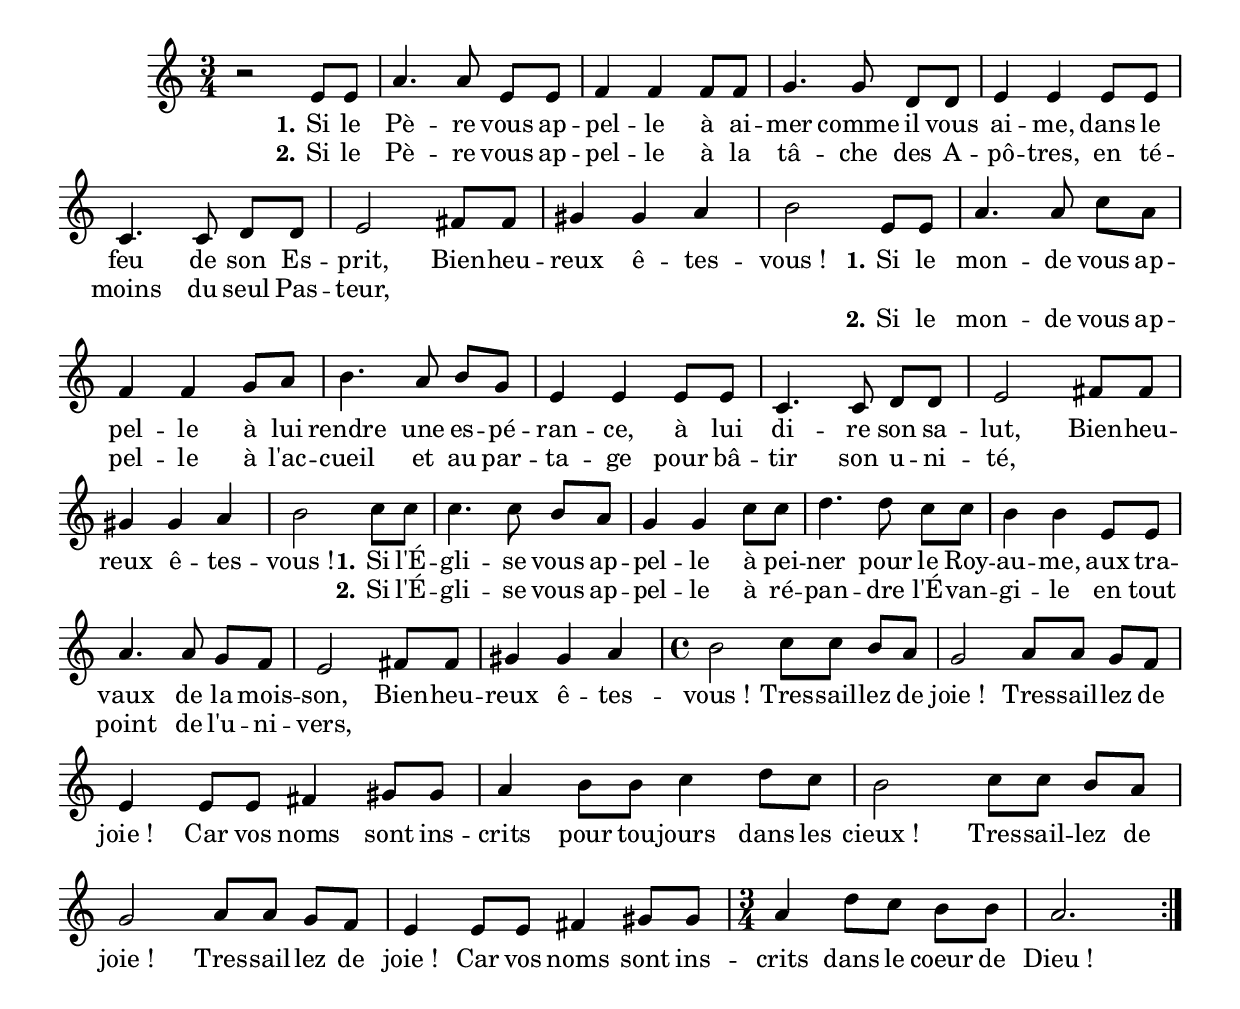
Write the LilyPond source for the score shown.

melody = {
  \key c \major
  \time 3/4
  \relative c' \repeat volta 2 {
    r2 e8 e |
    a4. a8 e[ e]
    f4 f f8 f
    g4. g8 d[ d]
    e4 e4 e8 e
    c4. c8 d[ d]
    e2 fis8 fis
    gis4 gis a
    b2 e,8 e
    a4. a8 c[ a]
    f4 f g8 a
    b4. a8 b[ g]
    e4 e e8[ e]
    c4. c8 d[ d]
    e2 fis8 fis
    gis4 gis a
    b2 c8 c
    c4. c8 b[ a]
    g4 g c8[ c]
    d4. d8 c[ c]
    b4 b e,8[ e]
    a4. a8 g[ f]
    e2 fis8[ fis]
    gis4 gis a

    \time 4/4
    b2 c8[ c] b[ a]
    g2 a8[ a] g[ f]
    e4 e8[ e] fis4 gis8[ gis]
    a4 b8[ b] c4 d8[ c]
    b2 c8[ c] b[ a]
    g2 a8[ a] g[ f]
    e4 e8[ e] fis4 gis8[ gis]

    \time 3/4
    a4 d8[ c] b[ b]
    a2.

  }
}

lyr = {
  << {
    \set stanza = #"1."
    \set associatedVoice = "melody"
    \lyricmode {
    Si le Pè -- re vous ap -- |
    pel -- le à ai -- |
    mer comme il vous |
    ai -- me, dans le |
    feu de son Es -- |
    prit,
  }
  } \new Lyrics {
    \set associatedVoice = "melody"
    \set stanza = #"2."
    \lyricmode {
    Si le
    Pè -- re vous ap --
    pel -- le à la
    tâ -- che des A --
    pô -- tres, en té --
    moins du seul Pas --
    teur,
  }
  } >>

    \lyricmode {
    Bien -- heu -- |
    reux ê -- tes -- |
    vous !
  }
    
  << {
    \set stanza = #"1."
    \lyricmode {
    Si le |
    mon -- de vous ap -- |
    pel -- le à lui |
    rendre une es -- pé -- |
    ran -- ce, à lui |
    di -- re son sa -- |
    lut,
  }
  } \new Lyrics {
    \set associatedVoice = "melody"
    \set stanza = #"2."
    \lyricmode {
    Si le
    mon -- de vous ap --
    pel -- le à l'ac --
    cueil et au par --
    ta -- ge pour bâ --
    tir son u -- ni -- té,
  }
  } >>
    
    \lyricmode {
    Bien -- heu -- |
    reux ê -- tes -- |
    vous !
  }
    
  << {
    \set stanza = #"1."
    \set associatedVoice = "melody"
    \lyricmode {
    Si l'É -- |
    gli -- se vous ap -- |
    pel -- le à pei -- |
    ner pour le Roy -- |
    au -- me, aux tra -- |
    vaux de la mois -- |
    son,
  }
  } \new Lyrics {
    \set associatedVoice = "melody"
    \set stanza = #"2."
    \lyricmode {
    Si l'É --
    gli -- se vous ap --
    pel -- le à ré --
    pan -- dre l'É -- van --
    gi -- le en tout
    point de l'u -- ni -- vers,
  }
  } >>
    
    \lyricmode {
    Bien -- heu -- |
    reux ê -- tes -- |
    vous !  Tres -- sail -- lez de |
    joie ! Tres -- sail -- lez de |
    joie ! Car vos noms sont ins -- |
    crits pour tou -- jours dans les |
    cieux ! Tres -- sail -- lez de |
    joie ! Tres -- sail -- lez de |
    joie ! Car vos noms sont ins -- |
    crits dans le coeur de |
    Dieu !
  }
}

\score{
  <<
    \new Voice = "melody" { \melody }
    \new Lyrics \lyricsto "melody" { \lyr }
  >>
  \layout {
      \context {
          \Score
              \remove "Bar_number_engraver"
      }
      \context {
        \Lyrics
  \override VerticalAxisGroup #'nonstaff-nonstaff-spacing
    #'minimum-space = #20
      }
  }
  \midi {}
}
